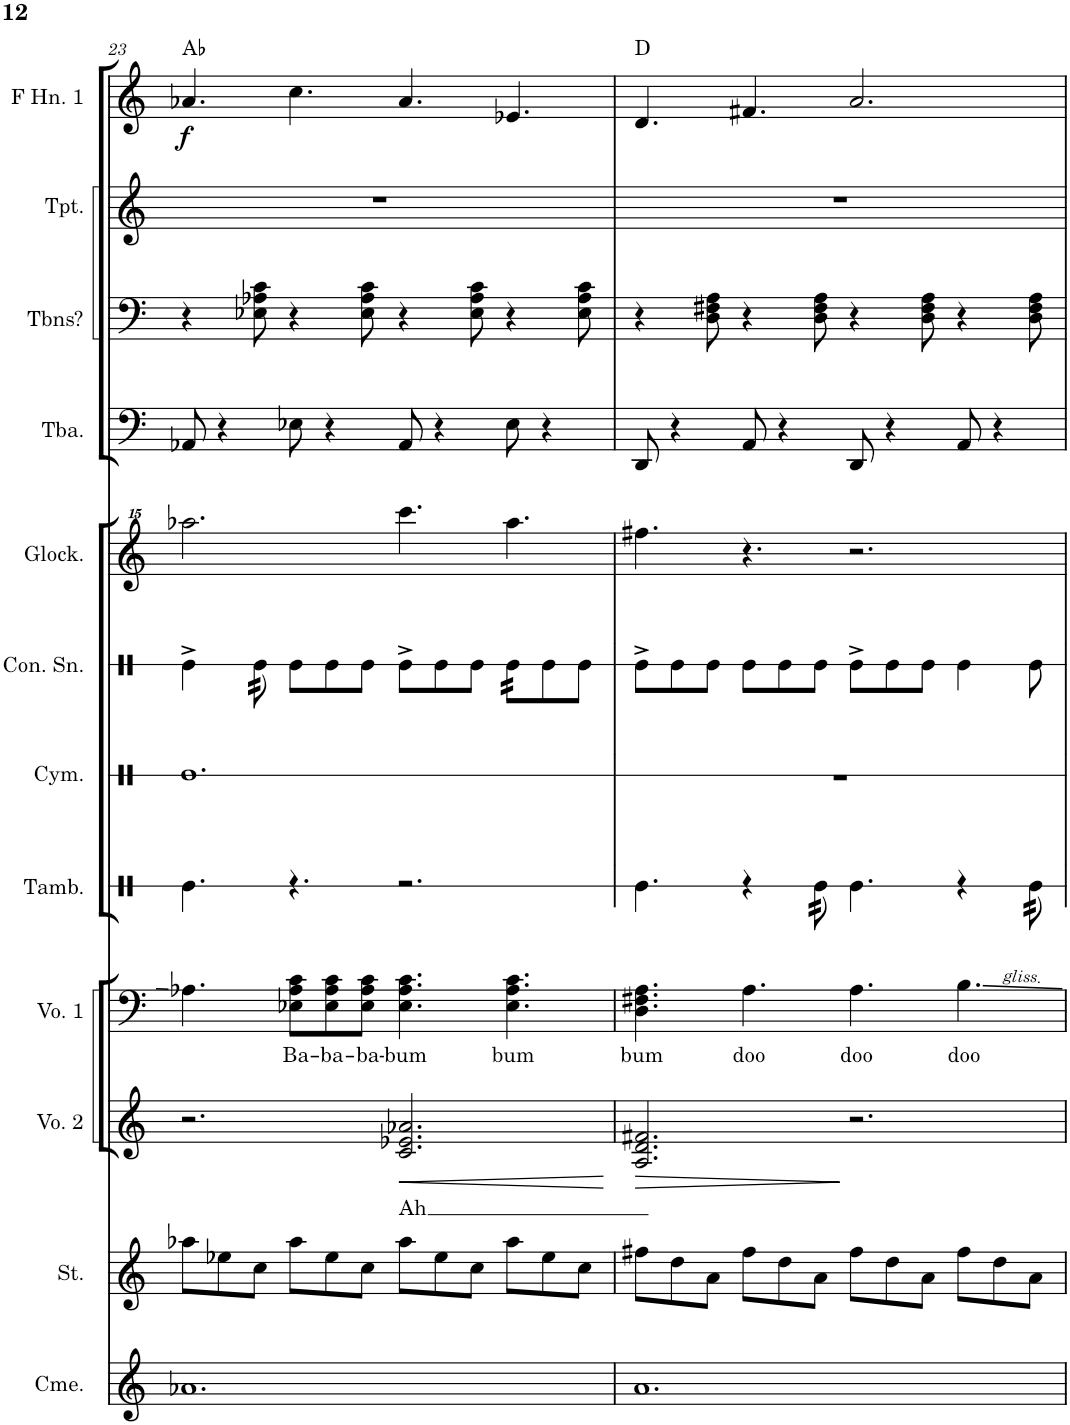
**kern	**kern	**kern	**text	**dynam	**kern	**text	**kern	**kern	**kern	**kern	**kern	**kern	**dynam
*part10	*part9	*part8	*part8	*part8	*part7	*part7	*part6	*part5	*part4	*part3	*part2	*part1	*part1
*staff10	*staff9	*staff8	*staff8	*staff8	*staff7	*staff7	*staff6	*staff5	*staff4	*staff3	*staff2	*staff1	*staff1
*I"Chimes	*I"Strings	*I"Voice 2	*	*	*I"Voice 1	*	*I"Concert Snare Drum	*I"Glockenspiel	*I"Tuba	*I"Trombones?	*I"Trumpet	*I"Horn in F 1	*
*I'Cme.	*I'St.	*I'Vo. 2	*	*	*I'Vo. 1	*	*I'Con. Sn.	*I'Glock.	*I'Tba.	*I'Tbns?	*I'Tpt.	*	*
!!LO:PB:g=z
*clefG2	*clefG2	*clefG2	*	*	*clefF4	*	*clefX	*clefG^^2	*clefF4	*clefF4	*clefG2	*clefG2	*
*	*	*	*	*	*	*	*	*	*	*	*ITrd1c2	*ITrd4c7	*
*k[]	*k[]	*k[]	*	*	*k[]	*	*k[]	*k[]	*k[]	*k[]	*k[]	*k[]	*
*M12/8	*M12/8	*M12/8	*	*	*M12/8	*	*M12/8	*M12/8	*M12/8	*M12/8	*M12/8	*M12/8	*
=23	=23	=23	=23	=23	=23	=23	=23	=23	=23	=23	=23	=23	=23
!	!	!	!	!	!	!	!	!	!	!	!	!LO:TX:a:t=A♭	!
!	!	!	!	!	!	!	!	!	!	!	!	!	!LO:DY:b
1.a-X	8aa-X\L	2.r	.	.	4.A-X\	.	4Re^\	2.aaaa-X\	8AA-X/	4r	1.r	4.a-X/	f
.	8ee-X\	.	.	.	.	.	.	.	4r	.	.	.	.
*	*	*	*	*	*	*	*tremolo	*	*	*	*	*	*
.	8cc\J	.	.	.	.	.	32Re\	.	.	8E-X\ 8A-X\ 8c\	.	.	.
.	.	.	.	.	.	.	32Re\	.	.	.	.	.	.
.	.	.	.	.	.	.	32Re\	.	.	.	.	.	.
.	.	.	.	.	.	.	32Re\	.	.	.	.	.	.
*	*	*	*	*	*	*	*Xtremolo	*	*	*	*	*	*
!	!	!	!	!	!	!LO:LY:b	!	!	!	!	!	!	!
.	8aa-\L	.	.	.	8E-X\ 8A-\ 8c\L	Ba-	8Re\L	.	8E-X\	4r	.	4.cc\	.
!	!	!	!	!	!	!LO:LY:b	!	!	!	!	!	!	!
.	8ee-\	.	.	.	8E-\ 8A-\ 8c\	-ba-	8Re\	.	4r	.	.	.	.
!	!	!	!	!	!	!LO:LY:b	!	!	!	!	!	!	!
.	8cc\J	.	.	.	8E-\ 8A-\ 8c\J	-ba-	8Re\J	.	.	8E-\ 8A-\ 8c\	.	.	.
!	!	!	!LO:LY:b	!LO:HP:b	!	!LO:LY:b	!	!	!	!	!	!	!
.	8aa-\L	2.c/ 2.e-X/ 2.a-X/	Ah	<	4.E-\ 4.A-\ 4.c\	-bum	8Re^\L	4.ccccc\	8AA-/	4r	.	4.a-/	.
.	8ee-\	.	.	.	.	.	8Re\	.	4r	.	.	.	.
.	8cc\J	.	.	.	.	.	8Re\J	.	.	8E-\ 8A-\ 8c\	.	.	.
!	!	!	!	!	!	!LO:LY:b	!	!	!	!	!	!	!
*	*	*	*	*	*	*	*tremolo	*	*	*	*	*	*
.	8aa-\L	.	.	.	4.E-\ 4.A-\ 4.c\	bum	32Re\LLL	4.aaaa-\	8E-\	4r	.	4.e-X/	.
.	.	.	.	.	.	.	32Re\	.	.	.	.	.	.
.	.	.	.	.	.	.	32Re\	.	.	.	.	.	.
.	.	.	.	.	.	.	32Re\	.	.	.	.	.	.
*	*	*	*	*	*	*	*Xtremolo	*	*	*	*	*	*
.	8ee-\	.	.	.	.	.	8Re\	.	4r	.	.	.	.
.	8cc\J	.	.	.	.	.	8Re\J	.	.	8E-\ 8A-\ 8c\	.	.	.
.	.	.	.	[	.	.	.	.	.	.	.	.	.
=24	=24	=24	=24	=24	=24	=24	=24	=24	=24	=24	=24	=24	=24
!	!	!	!	!	!	!	!	!	!	!	!	!LO:TX:a:t=D	!
!	!	!	!	!LO:HP:b	!	!LO:LY:b	!	!	!	!	!	!	!
1.a	8ff#X\L	2.A/ 2.d/ 2.f#X/	.	>	4.D\ 4.F#X\ 4.A\	bum	8Re^\L	4.ffff#X\	8DD/	4r	1.r	4.d/	.
.	8dd\	.	.	.	.	.	8Re\	.	4r	.	.	.	.
.	8a\J	.	.	.	.	.	8Re\J	.	.	8D\ 8F#X\ 8A\	.	.	.
!	!	!	!	!	!	!LO:LY:b	!	!	!	!	!	!	!
.	8ff#\L	.	.	.	4.A\	doo	8Re\L	4.r	8AA/	4r	.	4.f#X/	.
.	8dd\	.	.	.	.	.	8Re\	.	4r	.	.	.	.
.	8a\J	.	.	.	.	.	8Re\J	.	.	8D\ 8F#\ 8A\	.	.	.
!	!	!	!	!	!	!LO:LY:b	!	!	!	!	!	!	!
.	8ff#\L	2.r	.	]	4.A\	doo	8Re^\L	2.r	8DD/	4r	.	2.a/	.
.	8dd\	.	.	.	.	.	8Re\	.	4r	.	.	.	.
.	8a\J	.	.	.	.	.	8Re\J	.	.	8D\ 8F#\ 8A\	.	.	.
!	!	!	!	!	!	!LO:LY:b	!	!	!	!	!	!	!
.	8ff#\L	.	.	.	4.B\	doo	4Re\	.	8AA/	4r	.	.	.
.	8dd\	.	.	.	.	.	.	.	4r	.	.	.	.
.	8a\J	.	.	.	.	.	8Re\	.	.	8D\ 8F#\ 8A\	.	.	.
=	=	=	=	=	=	=	=	=	=	=	=	=	=
*-	*-	*-	*-	*-	*-	*-	*-	*-	*-	*-	*-	*-	*-
